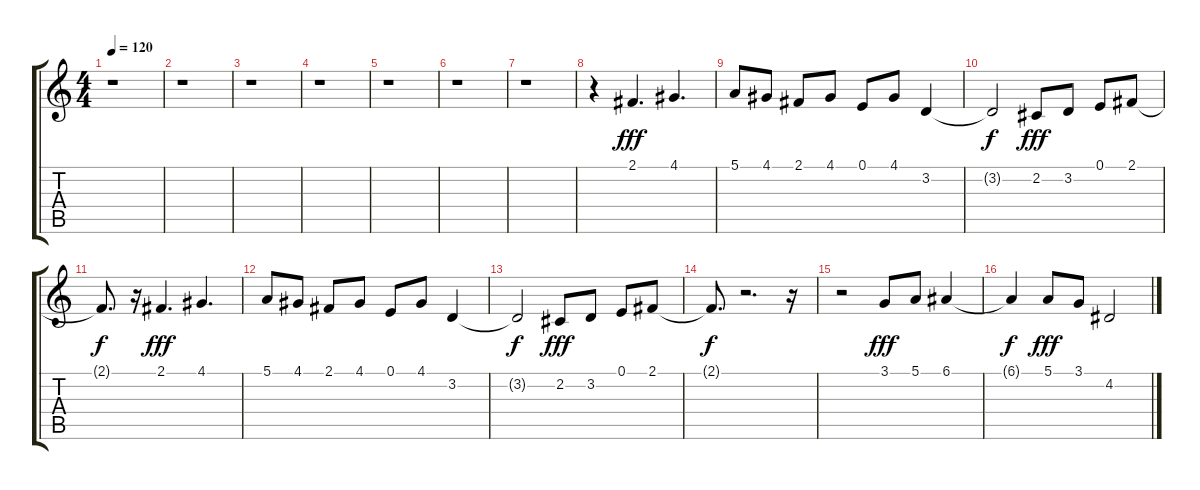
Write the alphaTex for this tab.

\track "" {instrument frenchhorn}
\staff {score tabs}
\tuning (E4 B3 G3 D3 A2 E2) {hide}
\ts (4 4)
\tempo 120
\clef g2
\ks c
r.1{dy fff} |
r.1 |
r.1 |
r.1 |
r.1 |
r.1 |
r.1 |
r.4 2.1.4{d volume 8} 4.1.4{d} |
5.1.8 4.1.8 2.1.8 4.1.8 0.1.8 4.1.8 3.2.4 |
3.2{t}.2{dy f} 2.2.8{dy fff} 3.2.8 0.1.8 2.1.8 |
2.1{t}.8{d dy f} r.16 2.1.4{d dy fff} 4.1.4{d} |
5.1.8 4.1.8 2.1.8 4.1.8 0.1.8 4.1.8 3.2.4 |
3.2{t}.2{dy f} 2.2.8{dy fff} 3.2.8 0.1.8 2.1.8 |
2.1{t}.8{d dy f} r.2{d} r.16 |
r.2 3.1.8{dy fff volume 6} 5.1.8 6.1.4 |
6.1{t}.4{dy f} 5.1.8{dy fff} 3.1.8 4.2.2
